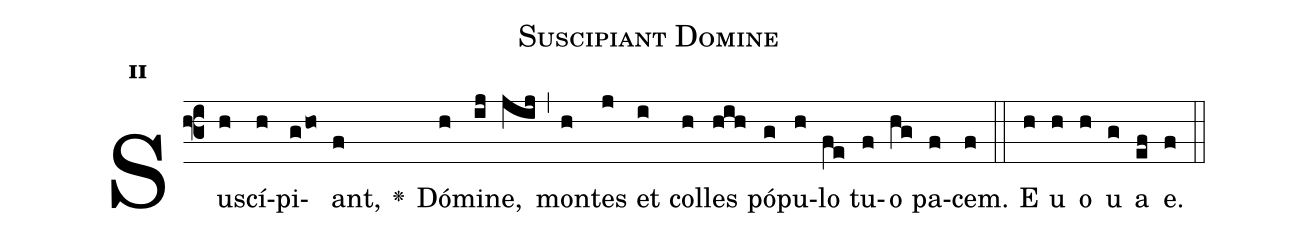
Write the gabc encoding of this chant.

name:Suscipiant Domine;
office-part:Antiphona;
mode:2;
%%
initial-style: 1;
name: Suscipiant Domine;
book: Antiphonae & Responsoria/Tomus III, p. 54;
occasion: Psalterium Hebdomada II Feria V;
office-part: Vesperae Ant 1;
user-notes: ;
commentary: ;
annotation: 2d;
centering-scheme: english;
fontsize: 12;
font: OFLSortsMillGoudy;
height: 11;
width: 4.5;
%%
(f3)Su(h)scí(h)pi(gho)ant,(f) <v>\greheightstar</v>() Dó(h)mi(ij)ne,(jij) (,) mon(h)tes(j) et(i) col(h)les(hih) pó(g)pu(h)lo(fe) tu(f)o(hg) pa(f)cem.(f) (::)
E(h) u(h) o(h) u(g) a(ef) e.(f) (::)
